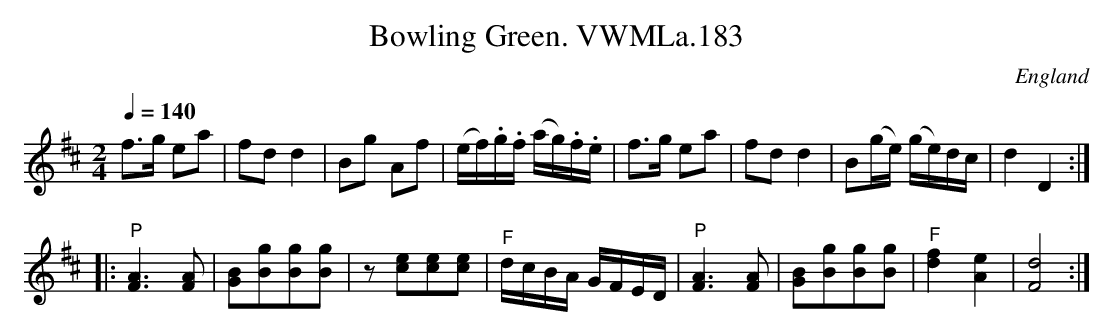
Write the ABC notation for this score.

X:1
T:Bowling Green. VWMLa.183
O:England
M:2/4
L:1/8
Q:1/4=140
K:D major
f>g ea|fdd2|Bg Af|(e/f/).g/.f/ (a/g/).f/.e/|\
f>g ea|fdd2|B(g/e/) (g/e/)d/c/|d2D2:|
|:"P"[F3A3][FA]|[GB][Bg][Bg][Bg]|\
z[ce][ce][ce]|"^F"d/c/B/A/ G/F/E/D/|\
"P"[F3A3][FA]|[GB][Bg][Bg][Bg]|\
"^F"[d2f2][A2e2]|[F4d4]:|
